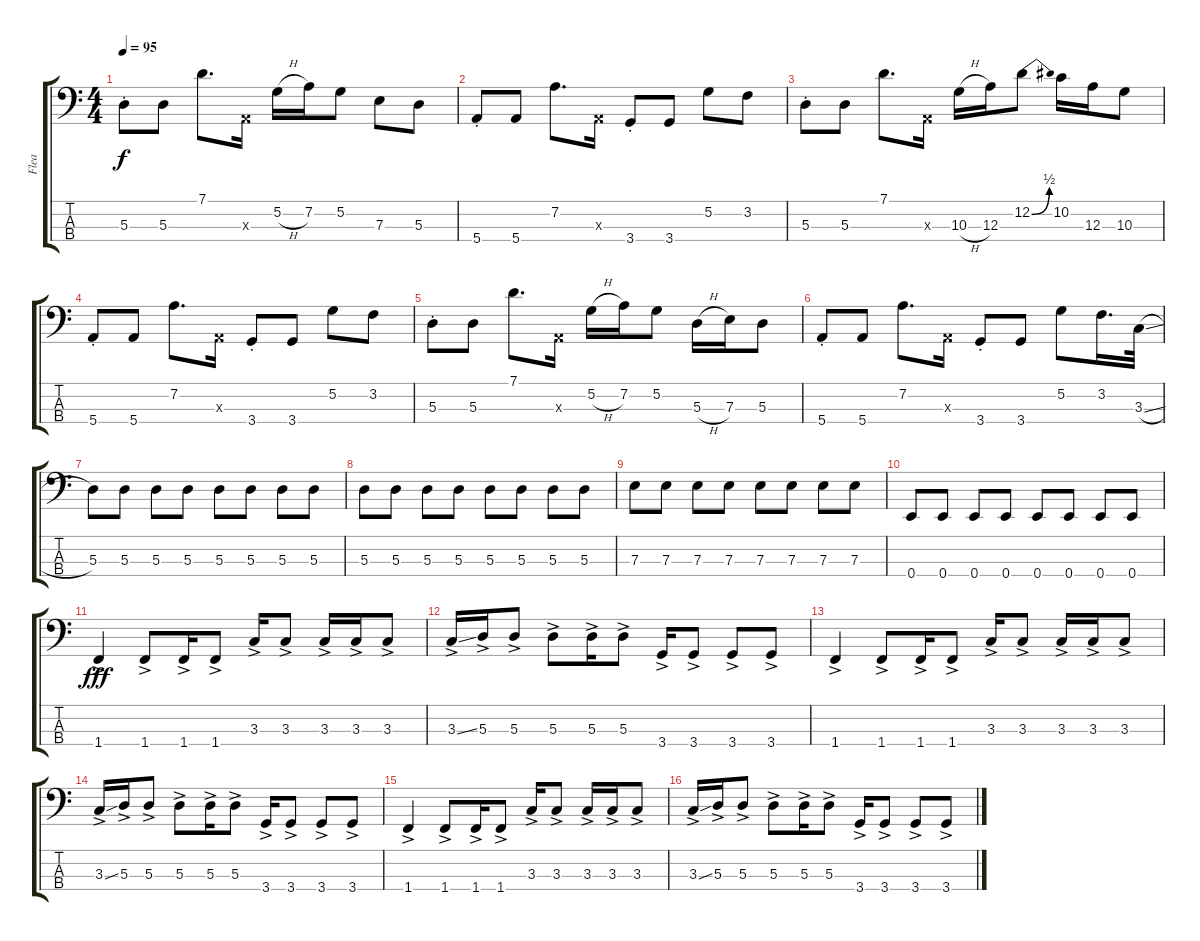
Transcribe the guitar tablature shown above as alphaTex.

\track ("Flea" "Flea") {instrument electricbassfinger}
\staff {score tabs}
\tuning (G2 D2 A1 E1) {hide}
\ts (4 4)
\tempo 95
\clef f4
\ks c
5.3{st}.8{dy f} 5.3.8 7.1.8{d} 0.3{x}.16 5.2{h}.16 7.2.16 5.2.8 7.3.8 5.3.8 |
5.4{st}.8 5.4.8 7.2.8{d} 0.3{x}.16 3.4{st}.8 3.4.8 5.2.8 3.2.8 |
5.3{st}.8 5.3.8 7.1.8{d} 0.3{x}.16 10.3{h}.16 12.3.16 12.2{be (bend 0 0 60 2)}.8 10.2.16 12.3.16 10.3.8 |
5.4{st}.8 5.4.8 7.2.8{d} 0.3{x}.16 3.4{st}.8 3.4.8 5.2.8 3.2.8 |
5.3{st}.8 5.3.8 7.1.8{d} 0.3{x}.16 5.2{h}.16 7.2.16 5.2.8 5.3{h}.16 7.3.16 5.3.8 |
5.4{st}.8 5.4.8 7.2.8{d} 0.3{x}.16 3.4{st}.8 3.4.8 5.2.8 3.2.16{d} 3.3{sl}.32 |
5.3.8 5.3.8 5.3.8 5.3.8 5.3.8 5.3.8 5.3.8 5.3.8 |
5.3.8 5.3.8 5.3.8 5.3.8 5.3.8 5.3.8 5.3.8 5.3.8 |
7.3.8 7.3.8 7.3.8 7.3.8 7.3.8 7.3.8 7.3.8 7.3.8 |
0.4.8 0.4.8 0.4.8 0.4.8 0.4.8 0.4.8 0.4.8 0.4.8 |
1.4{ac}.4{dy fff} 1.4{ac}.8 1.4{ac}.16 1.4{ac}.8 3.3{ac}.16 3.3{ac}.8 3.3{ac}.16 3.3{ac}.16 3.3{ac}.8 |
3.3{ss ac}.16 5.3{ac}.16 5.3{ac}.8 5.3{ac}.8 5.3{ac}.16 5.3{ac}.8 3.4{ac}.16 3.4{ac}.8 3.4{ac}.8 3.4{ac}.8 |
1.4{ac}.4 1.4{ac}.8 1.4{ac}.16 1.4{ac}.8 3.3{ac}.16 3.3{ac}.8 3.3{ac}.16 3.3{ac}.16 3.3{ac}.8 |
3.3{ss ac}.16 5.3{ac}.16 5.3{ac}.8 5.3{ac}.8 5.3{ac}.16 5.3{ac}.8 3.4{ac}.16 3.4{ac}.8 3.4{ac}.8 3.4{ac}.8 |
1.4{ac}.4 1.4{ac}.8 1.4{ac}.16 1.4{ac}.8 3.3{ac}.16 3.3{ac}.8 3.3{ac}.16 3.3{ac}.16 3.3{ac}.8 |
3.3{ss ac}.16 5.3{ac}.16 5.3{ac}.8 5.3{ac}.8 5.3{ac}.16 5.3{ac}.8 3.4{ac}.16 3.4{ac}.8 3.4{ac}.8 3.4{ac}.8
